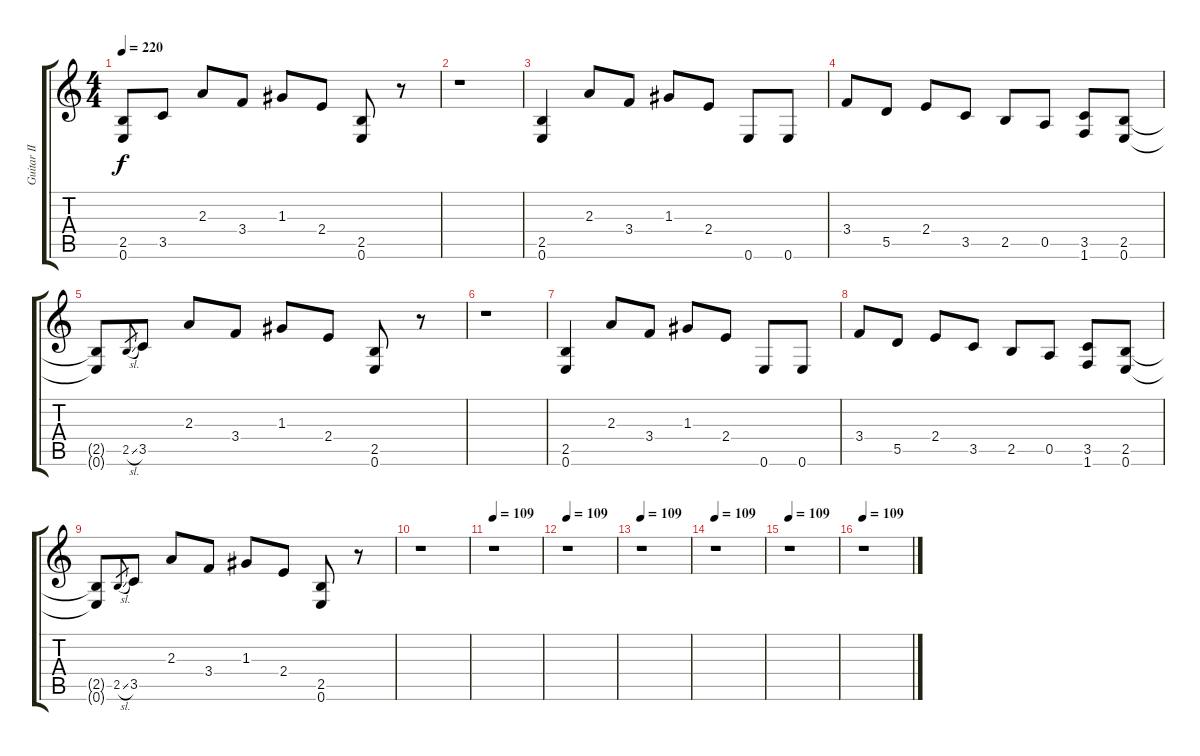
\track ("Guitar II" "Guitar II") {instrument overdrivenguitar}
\staff {score tabs}
\tuning (E4 B3 G3 D3 A2 E2) {hide}
\ts (4 4)
\tempo 220
\clef g2
\ks c
(2.5{t} 0.6{t}).8{dy f} 3.5.8 2.3.8 3.4.8 1.3.8 2.4.8 (2.5 0.6).8 r.8 |
r.1 |
(2.5 0.6).4 2.3.8 3.4.8 1.3.8 2.4.8 0.6.8 0.6.8 |
3.4.8 5.5.8 2.4.8 3.5.8 2.5.8 0.5.8 (3.5 1.6).8 (2.5 0.6).8 |
(2.5{t} 0.6{t}).8 2.5{sl}.8{gr} 3.5.8 2.3.8 3.4.8 1.3.8 2.4.8 (2.5 0.6).8 r.8 |
r.1 |
(2.5 0.6).4 2.3.8 3.4.8 1.3.8 2.4.8 0.6.8 0.6.8 |
3.4.8 5.5.8 2.4.8 3.5.8 2.5.8 0.5.8 (3.5 1.6).8 (2.5 0.6).8 |
(2.5{t} 0.6{t}).8 2.5{sl}.8{gr} 3.5.8 2.3.8 3.4.8 1.3.8 2.4.8 (2.5 0.6).8 r.8 |
r.1 |
\tempo 109
r.1 |
\tempo 109
r.1 |
\tempo 109
r.1 |
\tempo 109
r.1 |
\tempo 109
r.1 |
\tempo 109
r.1
